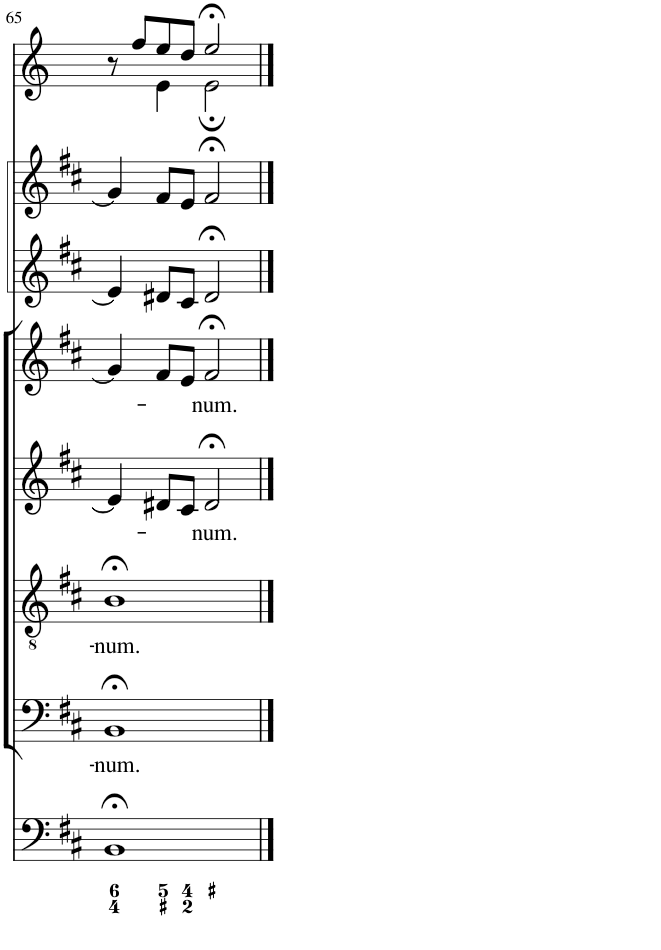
**kern	**kern	**text	**kern	**text	**kern	**text	**kern	**text	**kern	**kern	**kern
*part8	*part7	*part7	*part6	*part6	*part5	*part5	*part4	*part4	*part3	*part2	*part1
*staff8	*staff7	*staff7	*staff6	*staff6	*staff5	*staff5	*staff4	*staff4	*staff3	*staff2	*staff1
*I"Organ	*I"Voice	*	*I"Tenor	*	*I"Alto	*	*I"Voice	*	*I"Violin	*I"Violin	*I"C in D
*	*	*	*	*	*	*	*	*	*I'Vln	*I'Vln	*
!!LO:PB:g=z
*clefF4	*clefF4	*	*clefGv2	*	*clefG2	*	*clefG2	*	*clefG2	*clefG2	*clefG2
*	*	*	*	*	*	*	*	*	*	*	*Trd-1c-2
*k[f#c#]	*k[f#c#]	*	*k[f#c#]	*	*k[f#c#]	*	*k[f#c#]	*	*k[f#c#]	*k[f#c#]	*k[]
*M4/4	*M4/4	*	*M4/4	*	*M4/4	*	*M4/4	*	*M4/4	*M4/4	*M4/4
*met(c)	*met(c)	*	*met(c)	*	*met(c)	*	*met(c)	*	*met(c)	*met(c)	*met(c)
=65	=65	=65	=65	=65	=65	=65	=65	=65	=65	=65	=65
!	!	!LO:LY:b	!	!LO:LY:b	!	!	!	!	!	!	!
*	*	*	*	*	*	*	*	*	*	*	*^
1BB;<	1BB;<	-num.	1B;<	-num.	4e/]	.	4g/]	.	4e/]	4g/]	8r	4ryy
.	.	.	.	.	.	.	.	.	.	.	8ff/L	.
.	.	.	.	.	8d#X/L	.	8f#/L	.	8d#X/L	8f#/L	8ee/	4e\
.	.	.	.	.	8c#/J	.	8e/J	.	8c#/J	8e/J	8dd/J	.
!	!	!	!	!	!	!LO:LY:b	!	!LO:LY:b	!	!	!	!
.	.	.	.	.	2d#;</	-num.	2f#;</	-num.	2d#;</	2f#;</	2ee;</	2e;\
*	*	*	*	*	*	*	*	*	*	*	*v	*v
==	==	==	==	==	==	==	==	==	==	==	==
*-	*-	*-	*-	*-	*-	*-	*-	*-	*-	*-	*-
